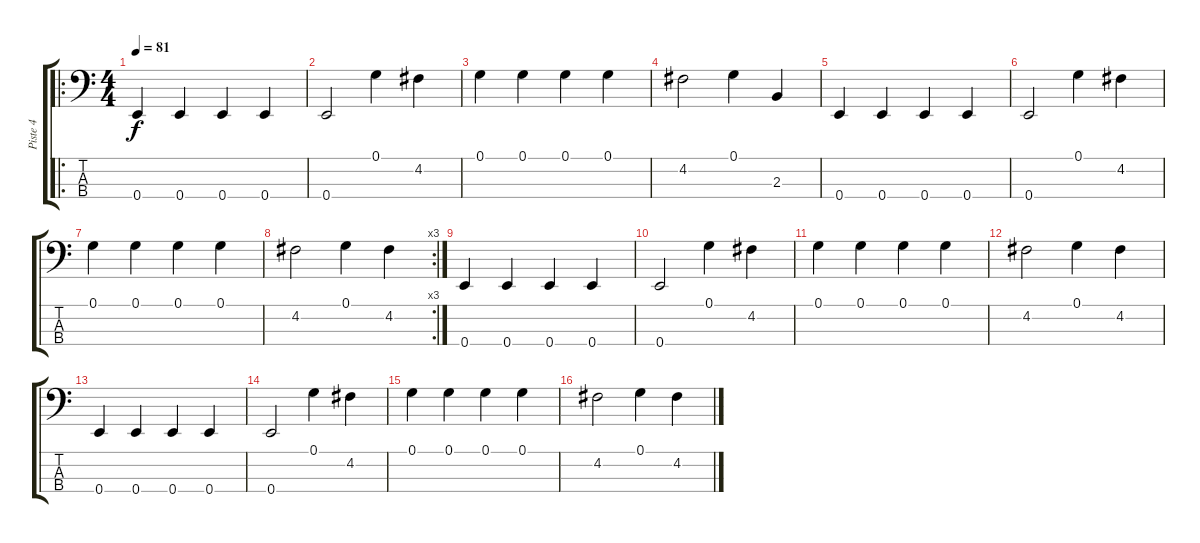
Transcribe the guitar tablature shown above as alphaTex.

\track ("Piste 4" "Piste 4") {instrument electricbassfinger}
\staff {score tabs}
\tuning (G2 D2 A1 E1) {hide}
\ro
\ts (4 4)
\tempo 81
\clef f4
\ks c
0.4.4{dy f} 0.4.4 0.4.4 0.4.4 |
0.4.2 0.1.4 4.2.4 |
0.1.4 0.1.4 0.1.4 0.1.4 |
4.2.2 0.1.4 2.3.4 |
0.4.4 0.4.4 0.4.4 0.4.4 |
0.4.2 0.1.4 4.2.4 |
0.1.4 0.1.4 0.1.4 0.1.4 |
\rc 3
4.2.2 0.1.4 4.2.4 |
0.4.4 0.4.4 0.4.4 0.4.4 |
0.4.2 0.1.4 4.2.4 |
0.1.4 0.1.4 0.1.4 0.1.4 |
4.2.2 0.1.4 4.2.4 |
0.4.4 0.4.4 0.4.4 0.4.4 |
0.4.2 0.1.4 4.2.4 |
0.1.4 0.1.4 0.1.4 0.1.4 |
4.2.2 0.1.4 4.2.4
